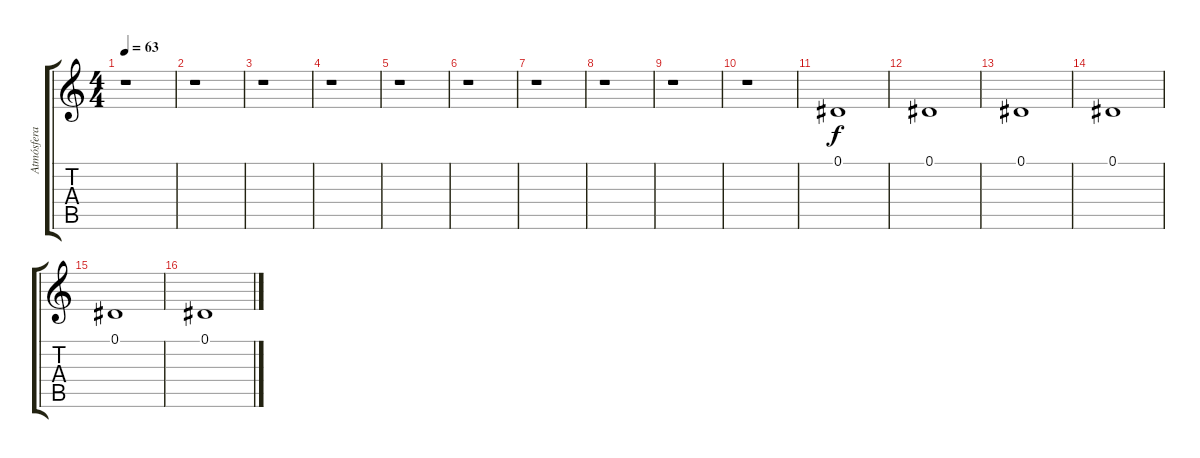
\track ("Atmósfera" "Atmósfera") {instrument seashore}
\staff {score tabs}
\tuning (Eb4 Bb3 Gb3 Db3 Ab2 Eb2) {hide}
\ts (4 4)
\tempo 63
\clef g2
\ks c
r.1{dy f} |
r.1 |
r.1 |
r.1 |
r.1 |
r.1 |
r.1 |
r.1 |
r.1 |
r.1 |
0.1.1{volume 8} |
0.1.1 |
0.1.1{volume 3} |
0.1.1 |
0.1.1 |
0.1.1
